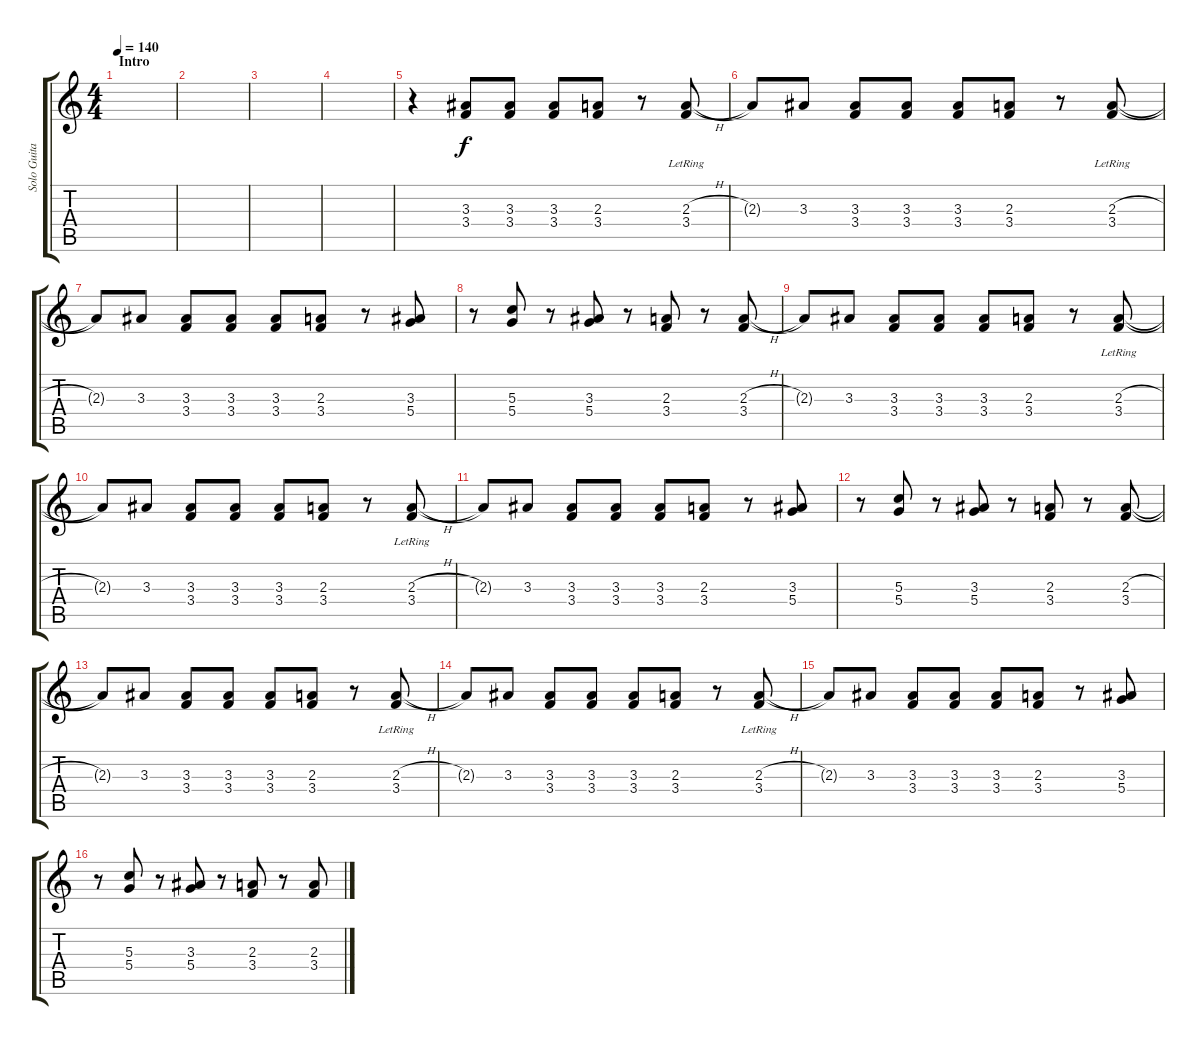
\track ("Solo Guitar" "Solo Guita") {instrument overdrivenguitar}
\staff {score tabs}
\tuning (E4 B3 G3 D3 A2 E2) {hide}
\ts (4 4)
\section ("" "Intro ")
\tempo 140
\clef g2
\ks c
|
|
|
|
r.4{volume 9} (3.3 3.4).8 (3.3 3.4).8 (3.3 3.4).8 (2.3 3.4).8 r.8 (2.3{h} 3.4{lr}).8 |
2.3{t}.8 3.3.8 (3.3 3.4).8 (3.3 3.4).8 (3.3 3.4).8 (2.3 3.4).8 r.8 (2.3{h} 3.4{lr}).8 |
2.3{t}.8 3.3.8 (3.3 3.4).8 (3.3 3.4).8 (3.3 3.4).8 (2.3 3.4).8 r.8 (3.3 5.4).8 |
r.8 (5.3 5.4).8 r.8 (3.3 5.4).8 r.8 (2.3 3.4).8 r.8 (2.3{h} 3.4).8 |
2.3{t}.8 3.3.8 (3.3 3.4).8 (3.3 3.4).8 (3.3 3.4).8 (2.3 3.4).8 r.8 (2.3{h} 3.4{lr}).8 |
2.3{t}.8 3.3.8 (3.3 3.4).8 (3.3 3.4).8 (3.3 3.4).8 (2.3 3.4).8 r.8 (2.3{h} 3.4{lr}).8 |
2.3{t}.8 3.3.8 (3.3 3.4).8 (3.3 3.4).8 (3.3 3.4).8 (2.3 3.4).8 r.8 (3.3 5.4).8 |
r.8 (5.3 5.4).8 r.8 (3.3 5.4).8 r.8 (2.3 3.4).8 r.8 (2.3{h} 3.4).8 |
2.3{t}.8 3.3.8 (3.3 3.4).8 (3.3 3.4).8 (3.3 3.4).8 (2.3 3.4).8 r.8 (2.3{h} 3.4{lr}).8 |
2.3{t}.8 3.3.8 (3.3 3.4).8 (3.3 3.4).8 (3.3 3.4).8 (2.3 3.4).8 r.8 (2.3{h} 3.4{lr}).8 |
2.3{t}.8 3.3.8 (3.3 3.4).8 (3.3 3.4).8 (3.3 3.4).8 (2.3 3.4).8 r.8 (3.3 5.4).8 |
r.8 (5.3 5.4).8 r.8 (3.3 5.4).8 r.8 (2.3 3.4).8 r.8 (2.3{h} 3.4).8
